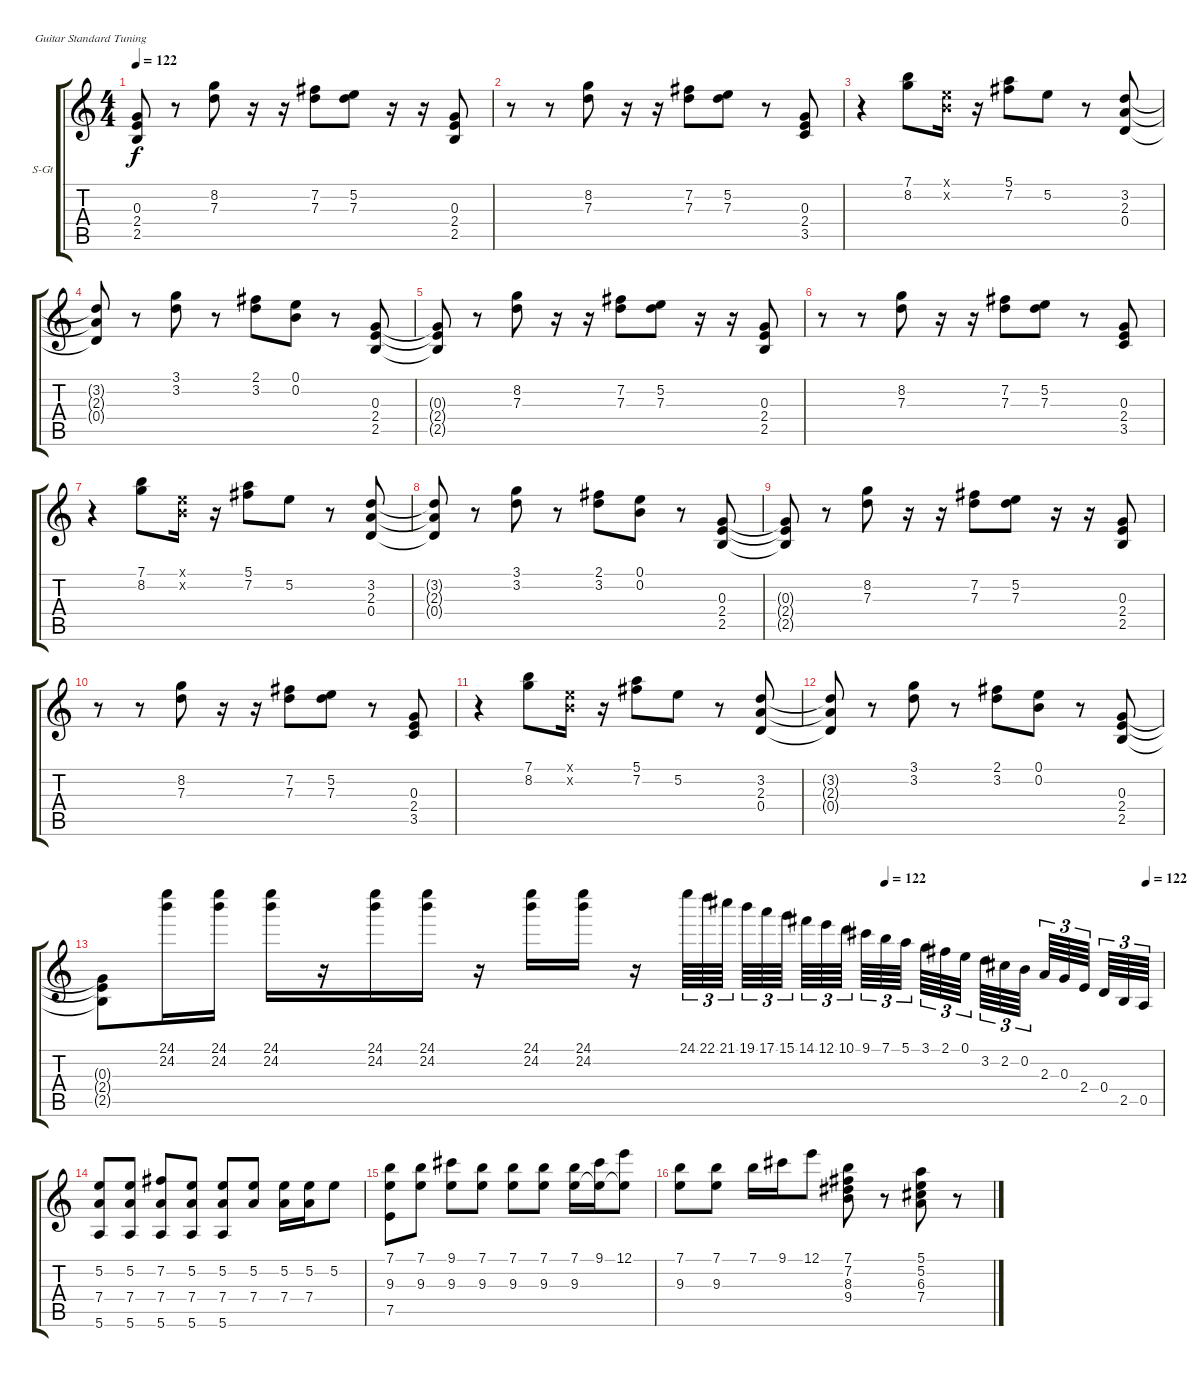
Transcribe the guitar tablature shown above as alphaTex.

\bracketExtendMode groupsimilarinstruments
\firstSystemTrackNameOrientation horizontal
\otherSystemsTrackNameOrientation horizontal
\track ("Lou Martin" "S-Gt") {instrument drawbarorgan}
\staff {score tabs}
\tuning (E4 B3 G3 D3 A2 E2)
\displaytranspose 12
\ts (4 4)
\tempo 122
\clef g2
\ks c
(0.3{t} 2.4{t} 2.5{t}).8{dy f} r.8 (8.2 7.3).8 r.16 r.16 (7.2 7.3).8 (5.2 7.3).8 r.16 r.16 (0.3 2.4 2.5).8 |
r.8 r.8 (8.2 7.3).8 r.16 r.16 (7.2 7.3).8 (5.2 7.3).8 r.8 (0.3 2.4 3.5).8 |
r.4 (7.1 8.2).8 (0.1{x} 0.2{x}).16 r.16 (5.1 7.2).8 5.2.8 r.8 (3.2 2.3 0.4).8 |
(3.2{t} 2.3{t} 0.4{t}).8 r.8 (3.1 3.2).8 r.8 (2.1 3.2).8 (0.1 0.2).8 r.8 (0.3 2.4 2.5).8 |
(0.3{t} 2.4{t} 2.5{t}).8 r.8 (8.2 7.3).8 r.16 r.16 (7.2 7.3).8 (5.2 7.3).8 r.16 r.16 (0.3 2.4 2.5).8 |
r.8 r.8 (8.2 7.3).8 r.16 r.16 (7.2 7.3).8 (5.2 7.3).8 r.8 (0.3 2.4 3.5).8 |
r.4 (7.1 8.2).8 (0.1{x} 0.2{x}).16 r.16 (5.1 7.2).8 5.2.8 r.8 (3.2 2.3 0.4).8 |
(3.2{t} 2.3{t} 0.4{t}).8 r.8 (3.1 3.2).8 r.8 (2.1 3.2).8 (0.1 0.2).8 r.8 (0.3 2.4 2.5).8 |
(0.3{t} 2.4{t} 2.5{t}).8 r.8 (8.2 7.3).8 r.16 r.16 (7.2 7.3).8 (5.2 7.3).8 r.16 r.16 (0.3 2.4 2.5).8 |
r.8 r.8 (8.2 7.3).8 r.16 r.16 (7.2 7.3).8 (5.2 7.3).8 r.8 (0.3 2.4 3.5).8 |
r.4 (7.1 8.2).8 (0.1{x} 0.2{x}).16 r.16 (5.1 7.2).8 5.2.8 r.8 (3.2 2.3 0.4).8 |
(3.2{t} 2.3{t} 0.4{t}).8 r.8 (3.1 3.2).8 r.8 (2.1 3.2).8 (0.1 0.2).8 r.8 (0.3 2.4 2.5).8 |
\tempo (122 0.738462)
\tempo (122 0.984615)
(0.3{t} 2.4{t} 2.5{t}).8 (24.1 24.2).16 (24.1 24.2).16 (24.1 24.2).16 r.16 (24.1 24.2).16 (24.1 24.2).16 r.16 (24.1 24.2).16 (24.1 24.2).16 r.16 24.1.64{tu (3 2)} 22.1.64{tu (3 2)} 21.1.64{tu (3 2)} 19.1.64{tu (3 2)} 17.1.64{tu (3 2)} 15.1.64{tu (3 2)} 14.1.64{tu (3 2)} 12.1.64{tu (3 2)} 10.1.64{tu (3 2)} 9.1.64{tu (3 2)} 7.1.64{tu (3 2)} 5.1.64{tu (3 2)} 3.1.64{tu (3 2)} 2.1.64{tu (3 2)} 0.1.64{tu (3 2)} 3.2.64{tu (3 2)} 2.2.64{tu (3 2)} 0.2.64{tu (3 2)} 2.3.64{tu (3 2)} 0.3.64{tu (3 2)} 2.4.64{tu (3 2)} 0.4.64{tu (3 2)} 2.5.64{tu (3 2)} 0.5.64{tu (3 2)} |
\section ("" "")
(5.2 7.4 5.6).8 (5.2 7.4 5.6).8 (7.2 7.4 5.6).8 (5.2 7.4 5.6).8 (5.2 7.4 5.6).8 (5.2 7.4).8 (5.2 7.4).16 (5.2 7.4).16 5.2.8 |
(7.1 9.3 7.5).8 (7.1 9.3).8 (9.1 9.3).8 (7.1 9.3).8 (7.1 9.3).8 (7.1 9.3).8 (7.1 9.3).16 (9.1 9.3{t}).16 (12.1 9.3{t}).8 |
(7.1 9.3).8 (7.1 9.3).8 7.1.16 9.1.16 12.1.8 (7.1 7.2 8.3 9.4).8 r.8 (5.1 5.2 6.3 7.4).8 r.8
